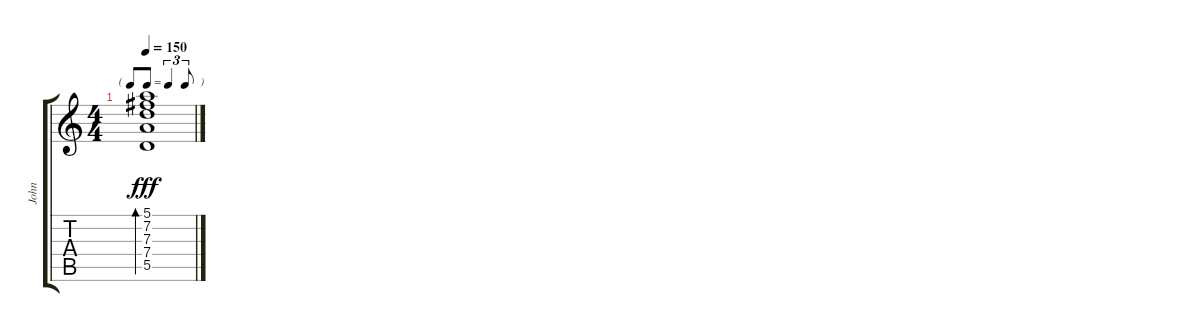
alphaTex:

\track ("John" "John") {instrument acousticguitarsteel}
\staff {score tabs}
\tuning (E4 B3 G3 D3 A2 E2) {hide}
\ts (4 4)
\tf triplet8th
\tempo 150
\clef g2
\ks c
(5.1 7.2 7.3 7.4 5.5).1{bd 240 dy fff}
